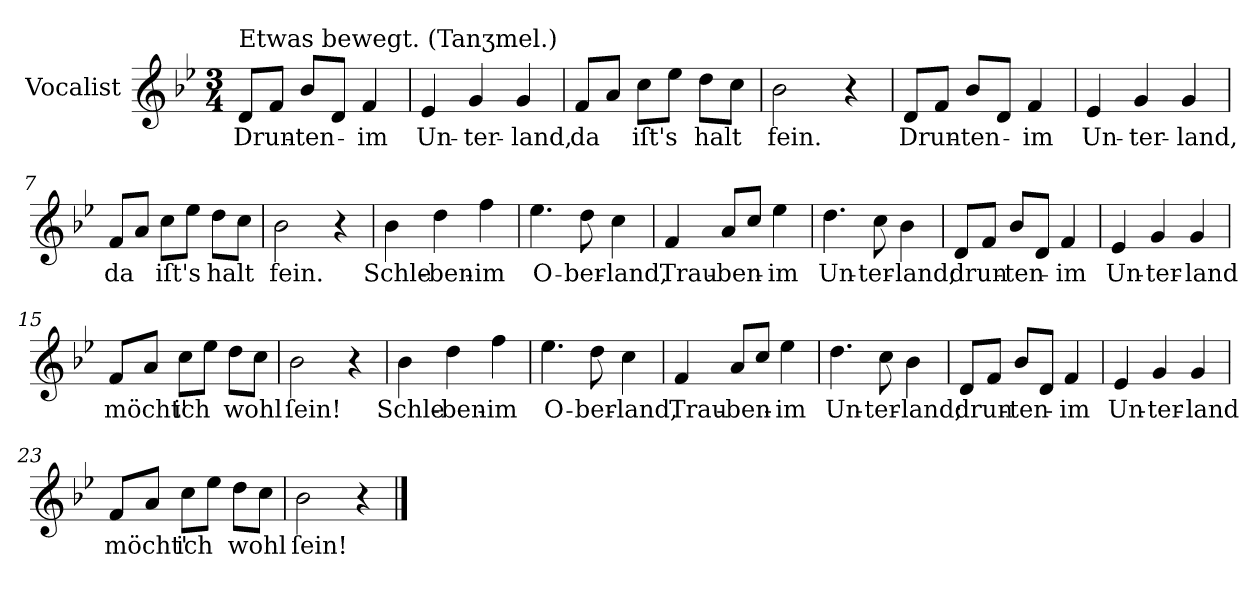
**kern	**text
*part1	*part1
*staff1	*staff1
*I"Vocalist	*
*clefG2	*
*k[b-e-]	*
*B-:	*
*M3/4	*
=1	=1
!LO:TX:a:t=Etwas bewegt. (Tanʒmel.)	!
8dL	Drun-
8fJ	.
8b-L	-ten-
8dJ	.
4f	-im
=2	=2
4e-	Un-
4g	-ter-
4g	-land,
=3	=3
8fL	da
8aJ	.
8ccL	iſt's
8ee-J	.
8ddL	halt
8ccJ	.
=4	=4
2b-	fein.
4r	.
=5	=5
8dL	Drun-
8fJ	.
8b-L	-ten-
8dJ	.
4f	-im
=6	=6
4e-	Un-
4g	-ter-
4g	-land,
=7	=7
8fL	da
8aJ	.
8ccL	iſt's
8ee-J	.
8ddL	halt
8ccJ	.
=8	=8
2b-	fein.
4r	.
=9	=9
4b-	Schle-
4dd	-ben-
4ff	-im
=10	=10
4.ee-	O-
8dd	-ber-
4cc	-land,
=11	=11
4f	Trau-
8a/L	-ben-
8ccJ	.
4ee-	-im
=12	=12
4.dd	Un-
8cc	-ter-
4b-	-land;
=13	=13
8dL	drun-
8fJ	.
8b-L	-ten-
8dJ	.
4f	-im
=14	=14
4e-	Un-
4g	-ter-
4g	-land
=15	=15
8fL	möcht'
8aJ	.
8ccL	ich
8ee-J	.
8ddL	wohl
8ccJ	.
=16	=16
2b-	ſein!
4r	.
=17	=17
4b-	Schle-
4dd	-ben-
4ff	-im
=18	=18
4.ee-	O-
8dd	-ber-
4cc	-land,
=19	=19
4f	Trau-
8a/L	-ben-
8ccJ	.
4ee-	-im
=20	=20
4.dd	Un-
8cc	-ter-
4b-	-land;
=21	=21
8dL	drun-
8fJ	.
8b-L	-ten-
8dJ	.
4f	-im
=22	=22
4e-	Un-
4g	-ter-
4g	-land
=23	=23
8fL	möcht'
8aJ	.
8ccL	ich
8ee-J	.
8ddL	wohl
8ccJ	.
=24	=24
2b-	ſein!
4r	.
==	==
*-	*-
